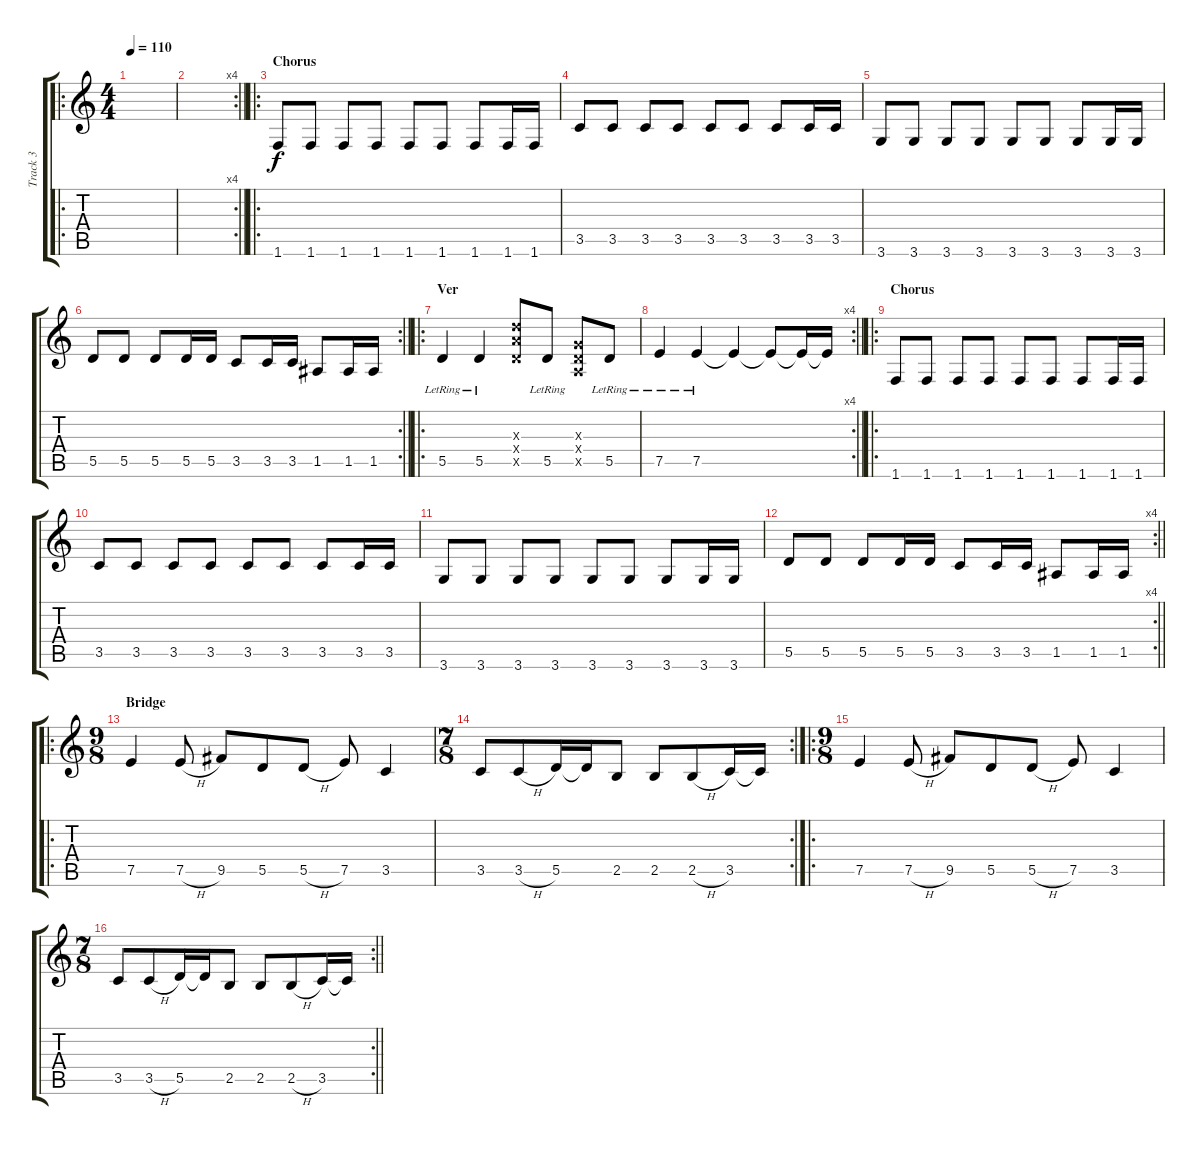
\track ("Track 3" "Track 3") {instrument electricbasspick}
\staff {score tabs}
\tuning (E4 B3 G3 D3 A2 E2) {hide}
\ro
\ts (4 4)
\tempo 110
\clef g2
\ks c
|
\rc 4
\barLineRight lightlight
|
\ro
\section ("" "Chorus")
1.6.8 1.6.8 1.6.8 1.6.8 1.6.8 1.6.8 1.6.8 1.6.16 1.6.16 |
3.5.8 3.5.8 3.5.8 3.5.8 3.5.8 3.5.8 3.5.8 3.5.16 3.5.16 |
3.6.8 3.6.8 3.6.8 3.6.8 3.6.8 3.6.8 3.6.8 3.6.16 3.6.16 |
\rc 2
\barLineRight lightlight
5.5.8 5.5.8 5.5.8 5.5.16 5.5.16 3.5.8 3.5.16 3.5.16 1.5.8 1.5.16 1.5.16 |
\ro
\section ("" "Ver")
5.5{lr}.4 5.5{lr}.4 (7.3{x} 7.4{x} 5.5{x}).8 5.5{lr}.8 (0.3{x} 0.4{x} 0.5{x}).8 5.5{lr}.8 |
\rc 4
\barLineRight lightlight
7.5{lr}.4 7.5{lr}.4 7.5{t}.4 7.5{t}.8 7.5{t}.16 7.5{t}.16 |
\ro
\section ("" "Chorus")
1.6.8 1.6.8 1.6.8 1.6.8 1.6.8 1.6.8 1.6.8 1.6.16 1.6.16 |
3.5.8 3.5.8 3.5.8 3.5.8 3.5.8 3.5.8 3.5.8 3.5.16 3.5.16 |
3.6.8 3.6.8 3.6.8 3.6.8 3.6.8 3.6.8 3.6.8 3.6.16 3.6.16 |
\rc 4
\barLineRight lightlight
5.5.8 5.5.8 5.5.8 5.5.16 5.5.16 3.5.8 3.5.16 3.5.16 1.5.8 1.5.16 1.5.16 |
\ro
\ts (9 8)
\section ("" "Bridge")
7.5.4 7.5{h}.8 9.5.8 5.5.8 5.5{h}.8 7.5.8 3.5.4 |
\rc 2
\ts (7 8)
3.5.8 3.5{h}.8 5.5.16 5.5{t}.16 2.5.8 2.5.8 2.5{h}.8 3.5.16 3.5{t}.16 |
\ro
\ts (9 8)
7.5.4 7.5{h}.8 9.5.8 5.5.8 5.5{h}.8 7.5.8 3.5.4 |
\rc 2
\ts (7 8)
\barLineRight lightlight
3.5.8 3.5{h}.8 5.5.16 5.5{t}.16 2.5.8 2.5.8 2.5{h}.8 3.5.16 3.5{t}.16
